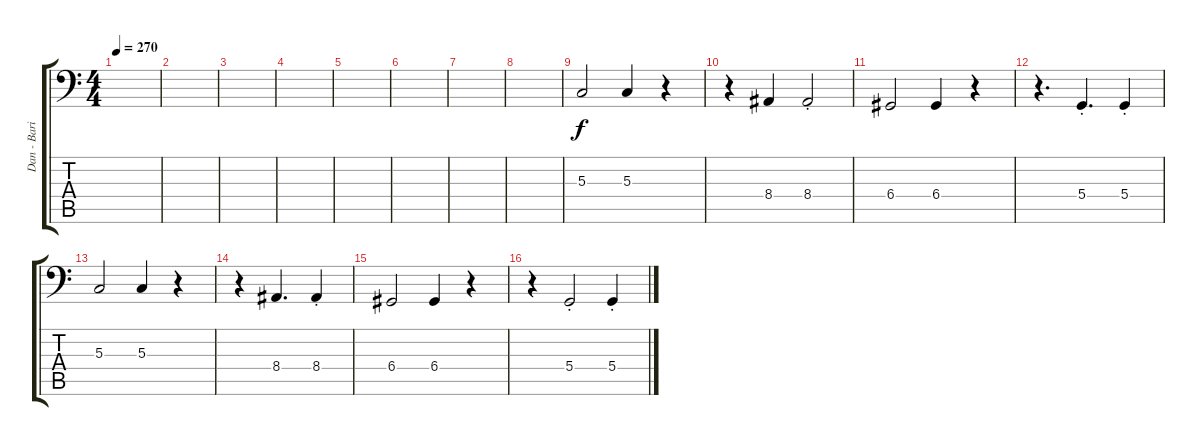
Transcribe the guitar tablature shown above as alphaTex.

\track ("Dan - Bari Sax" "Dan - Bari") {instrument baritonesax}
\staff {score tabs}
\tuning (E3 B2 G2 D2 A1 E1) {hide}
\ts (4 4)
\tempo 270
\clef f4
\ks c
|
|
|
|
|
|
|
|
5.3.2 5.3.4 r.4 |
r.4 8.4.4 8.4{st}.2 |
6.4.2 6.4.4 r.4 |
r.4{d} 5.4{st}.4{d} 5.4{st}.4 |
5.3.2 5.3.4 r.4 |
r.4 8.4.4{d} 8.4{st}.4 |
6.4.2 6.4.4 r.4 |
r.4 5.4{st}.2 5.4{st}.4
